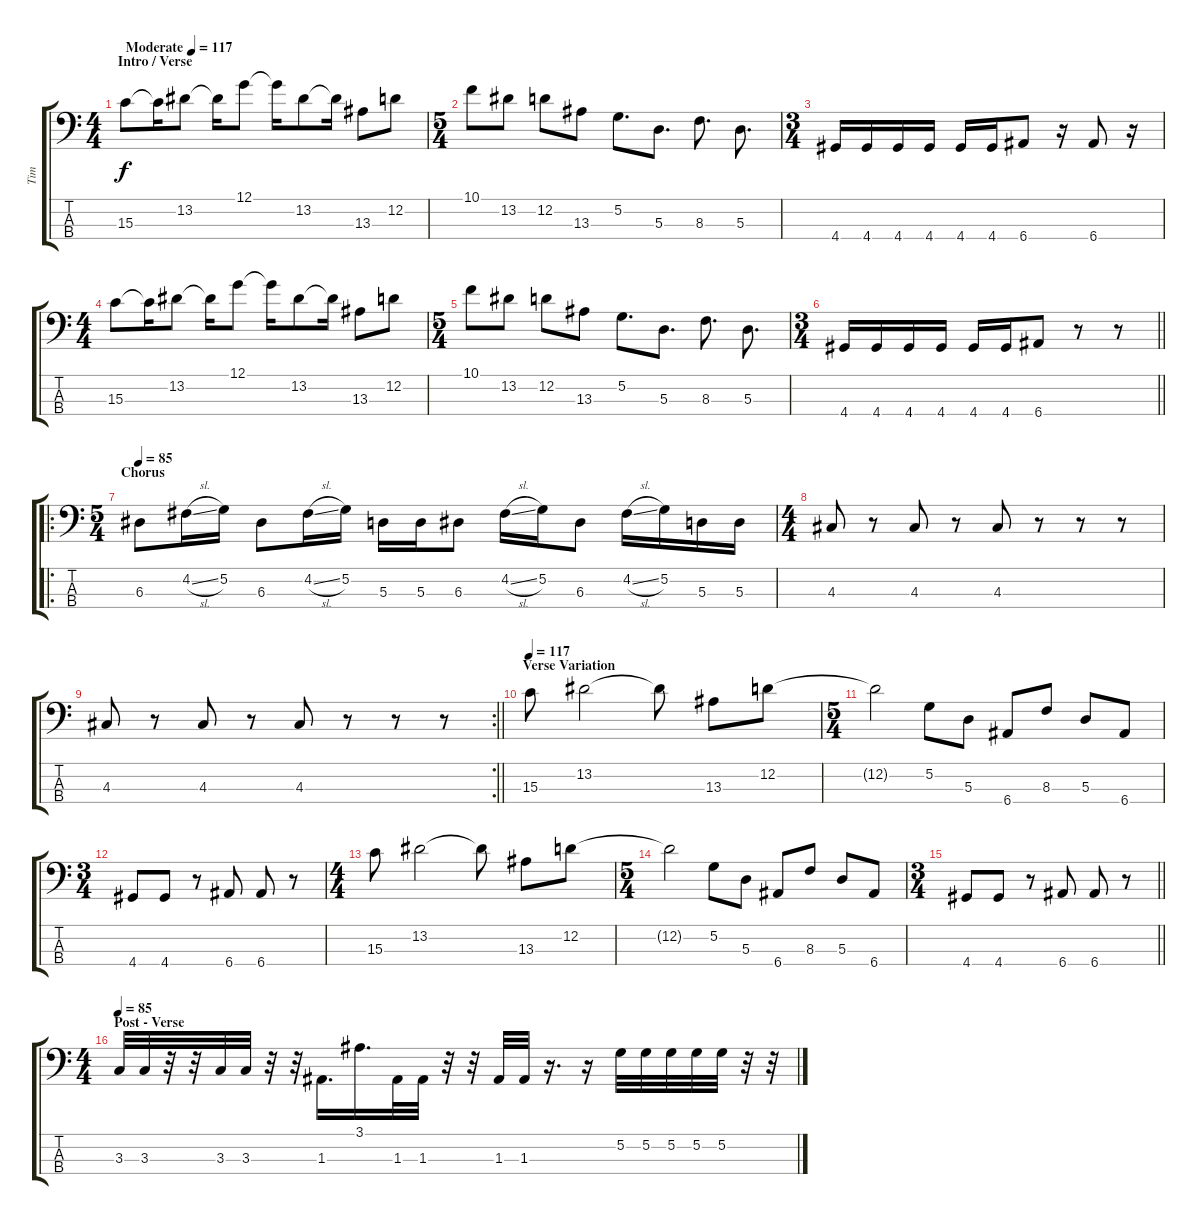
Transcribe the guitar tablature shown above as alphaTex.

\track ("Tim" "Tim") {instrument electricbassfinger}
\staff {score tabs}
\tuning (G2 D2 A1 E1) {hide}
\ts (4 4)
\section ("" "Intro / Verse")
\tempo (117 "Moderate")
\clef f4
\ks c
15.3.8{dy f instrument electricbassfinger} 15.3{t}.16 13.2.8 13.2{t}.16 12.1.8 12.1{t}.16 13.2.8 13.2{t}.16 13.3.8 12.2.8 |
\ts (5 4)
10.1.8 13.2.8 12.2.8 13.3.8 5.2.8{d} 5.3.8{d} 8.3.8{d} 5.3.8{d} |
\ts (3 4)
4.4.16 4.4.16 4.4.16 4.4.16 4.4.16 4.4.16 6.4.8 r.16 6.4.8 r.16 |
\ts (4 4)
15.3.8 15.3{t}.16 13.2.8 13.2{t}.16 12.1.8 12.1{t}.16 13.2.8 13.2{t}.16 13.3.8 12.2.8 |
\ts (5 4)
10.1.8 13.2.8 12.2.8 13.3.8 5.2.8{d} 5.3.8{d} 8.3.8{d} 5.3.8{d} |
\ts (3 4)
\barLineRight lightlight
4.4.16 4.4.16 4.4.16 4.4.16 4.4.16 4.4.16 6.4.8 r.8 r.8 |
\ro
\ts (5 4)
\section ("" "Chorus")
\tempo 85
6.3.8 4.2{sl}.16 5.2.16 6.3.8 4.2{sl}.16 5.2.16 5.3.16 5.3.16 6.3.8 4.2{sl}.16 5.2.16 6.3.8 4.2{sl}.16 5.2.16 5.3.16 5.3.16 |
\ts (4 4)
4.3.8 r.8 4.3.8 r.8 4.3.8 r.8 r.8 r.8 |
\rc 2
\barLineRight lightlight
4.3.8 r.8 4.3.8 r.8 4.3.8 r.8 r.8 r.8 |
\section ("" "Verse Variation")
\tempo 117
15.3.8 13.2.2 13.2{t}.8 13.3.8 12.2.8 |
\ts (5 4)
12.2{t}.2 5.2.8 5.3.8 6.4.8 8.3.8 5.3.8 6.4.8 |
\ts (3 4)
4.4.8 4.4.8 r.8 6.4.8 6.4.8 r.8 |
\ts (4 4)
15.3.8 13.2.2 13.2{t}.8 13.3.8 12.2.8 |
\ts (5 4)
12.2{t}.2 5.2.8 5.3.8 6.4.8 8.3.8 5.3.8 6.4.8 |
\ts (3 4)
\barLineRight lightlight
4.4.8 4.4.8 r.8 6.4.8 6.4.8 r.8 |
\ts (4 4)
\section ("" "Post - Verse")
\tempo 85
3.3.32 3.3.32 r.32 r.32 3.3.32 3.3.32 r.32 r.32 1.3.16{d} 3.1.16{d} 1.3.32 1.3.32 r.32 r.32 1.3.32 1.3.32 r.16{d} r.16 5.2.32 5.2.32 5.2.32 5.2.32 5.2.32 r.32 r.32
